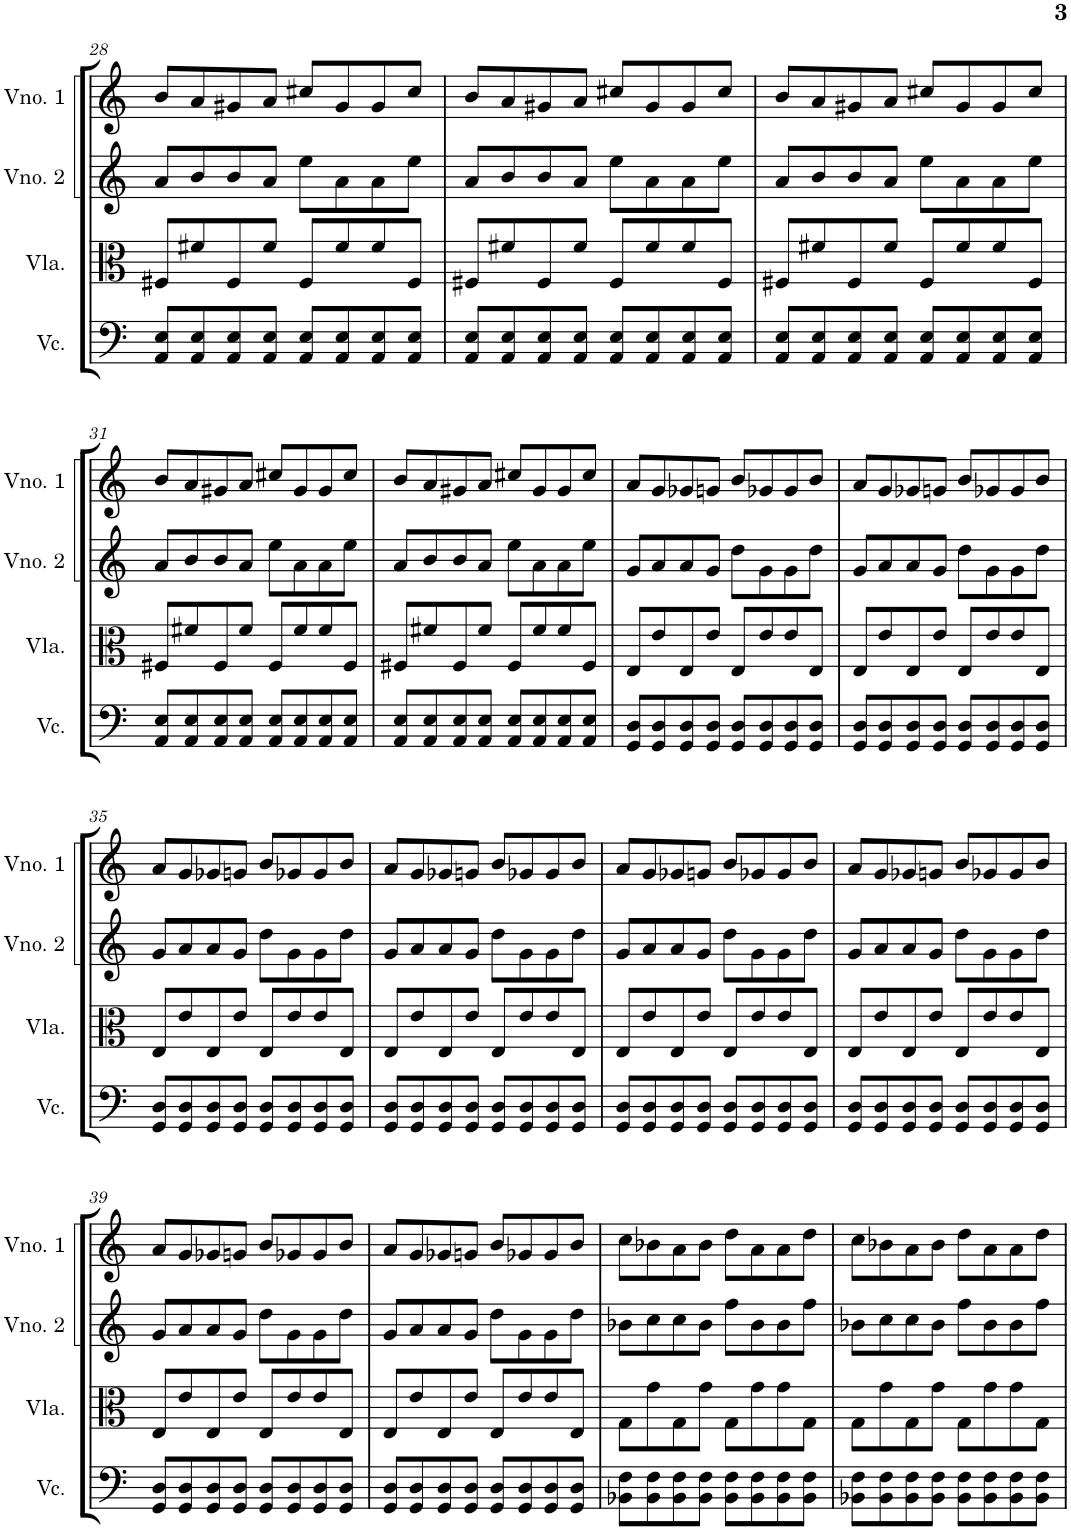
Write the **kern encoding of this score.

**kern	**kern	**kern	**kern
*part4	*part3	*part2	*part1
*staff4	*staff3	*staff2	*staff1
*I"Violoncelo	*I"Viola	*I"Violino 2	*I"Violino 1
*I'Vc.	*I'Vla.	*I'Vno. 2	*I'Vno. 1
!!LO:PB:g=z
*clefF4	*clefC3	*clefG2	*clefG2
*k[]	*k[]	*k[]	*k[]
*M4/4	*M4/4	*M4/4	*M4/4
=28	=28	=28	=28
8AA/ 8E/L	8F#X/L	8a/L	8b/L
8AA/ 8E/	8f#X/	8b/	8a/
8AA/ 8E/	8F#/	8b/	8g#X/
8AA/ 8E/J	8f#/J	8a/J	8a/J
8AA/ 8E/L	8F#/L	8ee\L	8cc#X/L
8AA/ 8E/	8f#/	8a\	8g#/
8AA/ 8E/	8f#/	8a\	8g#/
8AA/ 8E/J	8F#/J	8ee\J	8cc#/J
=29	=29	=29	=29
8AA/ 8E/L	8F#X/L	8a/L	8b/L
8AA/ 8E/	8f#X/	8b/	8a/
8AA/ 8E/	8F#/	8b/	8g#X/
8AA/ 8E/J	8f#/J	8a/J	8a/J
8AA/ 8E/L	8F#/L	8ee\L	8cc#X/L
8AA/ 8E/	8f#/	8a\	8g#/
8AA/ 8E/	8f#/	8a\	8g#/
8AA/ 8E/J	8F#/J	8ee\J	8cc#/J
=30	=30	=30	=30
8AA/ 8E/L	8F#X/L	8a/L	8b/L
8AA/ 8E/	8f#X/	8b/	8a/
8AA/ 8E/	8F#/	8b/	8g#X/
8AA/ 8E/J	8f#/J	8a/J	8a/J
8AA/ 8E/L	8F#/L	8ee\L	8cc#X/L
8AA/ 8E/	8f#/	8a\	8g#/
8AA/ 8E/	8f#/	8a\	8g#/
8AA/ 8E/J	8F#/J	8ee\J	8cc#/J
!!LO:LB:g=z
=31	=31	=31	=31
8AA/ 8E/L	8F#X/L	8a/L	8b/L
8AA/ 8E/	8f#X/	8b/	8a/
8AA/ 8E/	8F#/	8b/	8g#X/
8AA/ 8E/J	8f#/J	8a/J	8a/J
8AA/ 8E/L	8F#/L	8ee\L	8cc#X/L
8AA/ 8E/	8f#/	8a\	8g#/
8AA/ 8E/	8f#/	8a\	8g#/
8AA/ 8E/J	8F#/J	8ee\J	8cc#/J
=32	=32	=32	=32
8AA/ 8E/L	8F#X/L	8a/L	8b/L
8AA/ 8E/	8f#X/	8b/	8a/
8AA/ 8E/	8F#/	8b/	8g#X/
8AA/ 8E/J	8f#/J	8a/J	8a/J
8AA/ 8E/L	8F#/L	8ee\L	8cc#X/L
8AA/ 8E/	8f#/	8a\	8g#/
8AA/ 8E/	8f#/	8a\	8g#/
8AA/ 8E/J	8F#/J	8ee\J	8cc#/J
=33	=33	=33	=33
8GG/ 8D/L	8E/L	8g/L	8a/L
8GG/ 8D/	8e/	8a/	8g/
8GG/ 8D/	8E/	8a/	8g-X/
8GG/ 8D/J	8e/J	8g/J	8gn/J
8GG/ 8D/L	8E/L	8dd\L	8b/L
8GG/ 8D/	8e/	8g\	8g-X/
8GG/ 8D/	8e/	8g\	8g-/
8GG/ 8D/J	8E/J	8dd\J	8b/J
=34	=34	=34	=34
8GG/ 8D/L	8E/L	8g/L	8a/L
8GG/ 8D/	8e/	8a/	8g/
8GG/ 8D/	8E/	8a/	8g-X/
8GG/ 8D/J	8e/J	8g/J	8gn/J
8GG/ 8D/L	8E/L	8dd\L	8b/L
8GG/ 8D/	8e/	8g\	8g-X/
8GG/ 8D/	8e/	8g\	8g-/
8GG/ 8D/J	8E/J	8dd\J	8b/J
!!LO:LB:g=z
=35	=35	=35	=35
8GG/ 8D/L	8E/L	8g/L	8a/L
8GG/ 8D/	8e/	8a/	8g/
8GG/ 8D/	8E/	8a/	8g-X/
8GG/ 8D/J	8e/J	8g/J	8gn/J
8GG/ 8D/L	8E/L	8dd\L	8b/L
8GG/ 8D/	8e/	8g\	8g-X/
8GG/ 8D/	8e/	8g\	8g-/
8GG/ 8D/J	8E/J	8dd\J	8b/J
=36	=36	=36	=36
8GG/ 8D/L	8E/L	8g/L	8a/L
8GG/ 8D/	8e/	8a/	8g/
8GG/ 8D/	8E/	8a/	8g-X/
8GG/ 8D/J	8e/J	8g/J	8gn/J
8GG/ 8D/L	8E/L	8dd\L	8b/L
8GG/ 8D/	8e/	8g\	8g-X/
8GG/ 8D/	8e/	8g\	8g-/
8GG/ 8D/J	8E/J	8dd\J	8b/J
=37	=37	=37	=37
8GG/ 8D/L	8E/L	8g/L	8a/L
8GG/ 8D/	8e/	8a/	8g/
8GG/ 8D/	8E/	8a/	8g-X/
8GG/ 8D/J	8e/J	8g/J	8gn/J
8GG/ 8D/L	8E/L	8dd\L	8b/L
8GG/ 8D/	8e/	8g\	8g-X/
8GG/ 8D/	8e/	8g\	8g-/
8GG/ 8D/J	8E/J	8dd\J	8b/J
=38	=38	=38	=38
8GG/ 8D/L	8E/L	8g/L	8a/L
8GG/ 8D/	8e/	8a/	8g/
8GG/ 8D/	8E/	8a/	8g-X/
8GG/ 8D/J	8e/J	8g/J	8gn/J
8GG/ 8D/L	8E/L	8dd\L	8b/L
8GG/ 8D/	8e/	8g\	8g-X/
8GG/ 8D/	8e/	8g\	8g-/
8GG/ 8D/J	8E/J	8dd\J	8b/J
!!LO:LB:g=z
=39	=39	=39	=39
8GG/ 8D/L	8E/L	8g/L	8a/L
8GG/ 8D/	8e/	8a/	8g/
8GG/ 8D/	8E/	8a/	8g-X/
8GG/ 8D/J	8e/J	8g/J	8gn/J
8GG/ 8D/L	8E/L	8dd\L	8b/L
8GG/ 8D/	8e/	8g\	8g-X/
8GG/ 8D/	8e/	8g\	8g-/
8GG/ 8D/J	8E/J	8dd\J	8b/J
=40	=40	=40	=40
8GG/ 8D/L	8E/L	8g/L	8a/L
8GG/ 8D/	8e/	8a/	8g/
8GG/ 8D/	8E/	8a/	8g-X/
8GG/ 8D/J	8e/J	8g/J	8gn/J
8GG/ 8D/L	8E/L	8dd\L	8b/L
8GG/ 8D/	8e/	8g\	8g-X/
8GG/ 8D/	8e/	8g\	8g-/
8GG/ 8D/J	8E/J	8dd\J	8b/J
=41	=41	=41	=41
8BB-X\ 8F\L	8G\L	8b-X\L	8cc\L
8BB-\ 8F\	8g\	8cc\	8b-X\
8BB-\ 8F\	8G\	8cc\	8a\
8BB-\ 8F\J	8g\J	8b-\J	8b-\J
8BB-\ 8F\L	8G\L	8ff\L	8dd\L
8BB-\ 8F\	8g\	8b-\	8a\
8BB-\ 8F\	8g\	8b-\	8a\
8BB-\ 8F\J	8G\J	8ff\J	8dd\J
=42	=42	=42	=42
8BB-X\ 8F\L	8G\L	8b-X\L	8cc\L
8BB-\ 8F\	8g\	8cc\	8b-X\
8BB-\ 8F\	8G\	8cc\	8a\
8BB-\ 8F\J	8g\J	8b-\J	8b-\J
8BB-\ 8F\L	8G\L	8ff\L	8dd\L
8BB-\ 8F\	8g\	8b-\	8a\
8BB-\ 8F\	8g\	8b-\	8a\
8BB-\ 8F\J	8G\J	8ff\J	8dd\J
=	=	=	=
*-	*-	*-	*-
